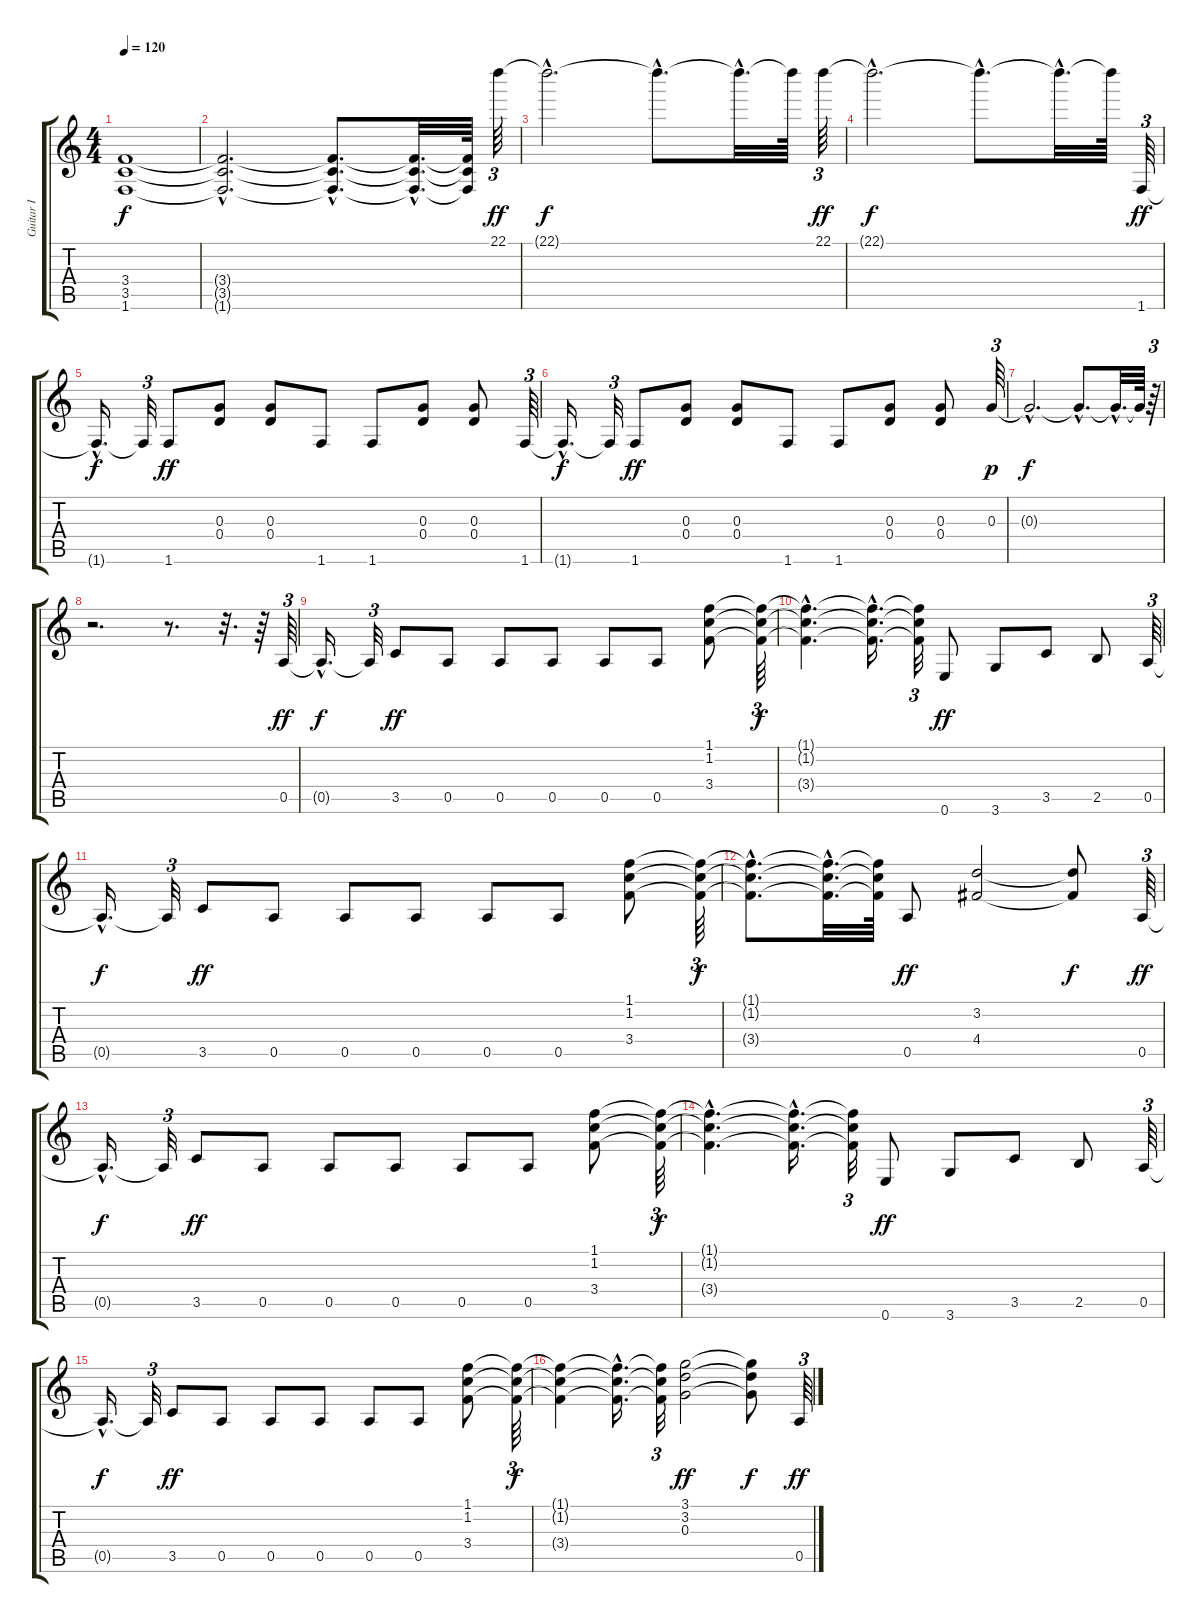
\track ("Guitar I" "Guitar I") {instrument distortionguitar}
\staff {score tabs}
\tuning (E4 B3 G3 D3 A2 E2) {hide}
\ts (4 4)
\tempo 120
\clef g2
\ks c
(3.4{t} 3.5{t} 1.6{t}).1{dy f} |
(3.4{hac t} 3.5{hac t} 1.6{hac t}).2{d} (3.4{hac t} 3.5{hac t} 1.6{hac t}).8{d} (3.4{hac t} 3.5{hac t} 1.6{hac t}).32{d} (3.4{t} 3.5{t} 1.6{t}).64 22.1.64{tu (3 2) dy ff} |
22.1{hac t}.2{d dy f} 22.1{hac t}.8{d} 22.1{hac t}.32{d} 22.1{t}.64 22.1.64{tu (3 2) dy ff} |
22.1{hac t}.2{d dy f} 22.1{hac t}.8{d} 22.1{hac t}.32{d} 22.1{t}.64 1.6.64{tu (3 2) dy ff} |
1.6{hac t}.16{d dy f} 1.6{t}.32{tu (3 2)} 1.6.8{dy ff} (0.3 0.4).8 (0.3 0.4).8 1.6.8 1.6.8 (0.3 0.4).8 (0.3 0.4).8 1.6.64{tu (3 2)} |
1.6{hac t}.16{d dy f} 1.6{t}.32{tu (3 2)} 1.6.8{dy ff} (0.3 0.4).8 (0.3 0.4).8 1.6.8 1.6.8 (0.3 0.4).8 (0.3 0.4).8 0.3.64{tu (3 2) dy p} |
0.3{hac t}.2{d dy f} 0.3{hac t}.8{d} 0.3{hac t}.32{d} 0.3{t}.64 r.64{tu (3 2)} |
r.2{d} r.8{d} r.32{d} r.64 0.5.64{tu (3 2) dy ff} |
0.5{hac t}.16{d dy f} 0.5{t}.32{tu (3 2)} 3.5.8{dy ff} 0.5.8 0.5.8 0.5.8 0.5.8 0.5.8 (1.1 1.2 3.4).8 (1.1{t} 1.2{t} 3.4{t}).64{tu (3 2) dy f} |
(1.1{hac t} 1.2{hac t} 3.4{hac t}).4{d} (1.1{hac t} 1.2{hac t} 3.4{hac t}).16{d} (1.1{t} 1.2{t} 3.4{t}).32{tu (3 2)} 0.6.8{dy ff} 3.6.8 3.5.8 2.5.8 0.5.64{tu (3 2)} |
0.5{hac t}.16{d dy f} 0.5{t}.32{tu (3 2)} 3.5.8{dy ff} 0.5.8 0.5.8 0.5.8 0.5.8 0.5.8 (1.1 1.2 3.4).8 (1.1{t} 1.2{t} 3.4{t}).64{tu (3 2) dy f} |
(1.1{hac t} 1.2{hac t} 3.4{hac t}).8{d} (1.1{hac t} 1.2{hac t} 3.4{hac t}).32{d} (1.1{t} 1.2{t} 3.4{t}).64 0.5.8{dy ff} (3.2 4.4).2 (3.2{t} 4.4{t}).8{dy f} 0.5.64{tu (3 2) dy ff} |
0.5{hac t}.16{d dy f} 0.5{t}.32{tu (3 2)} 3.5.8{dy ff} 0.5.8 0.5.8 0.5.8 0.5.8 0.5.8 (1.1 1.2 3.4).8 (1.1{t} 1.2{t} 3.4{t}).64{tu (3 2) dy f} |
(1.1{hac t} 1.2{hac t} 3.4{hac t}).4{d} (1.1{hac t} 1.2{hac t} 3.4{hac t}).16{d} (1.1{t} 1.2{t} 3.4{t}).32{tu (3 2)} 0.6.8{dy ff} 3.6.8 3.5.8 2.5.8 0.5.64{tu (3 2)} |
0.5{hac t}.16{d dy f} 0.5{t}.32{tu (3 2)} 3.5.8{dy ff} 0.5.8 0.5.8 0.5.8 0.5.8 0.5.8 (1.1 1.2 3.4).8 (1.1{t} 1.2{t} 3.4{t}).64{tu (3 2) dy f} |
(1.1{t} 1.2{t} 3.4{t}).4 (1.1{hac t} 1.2{hac t} 3.4{hac t}).16{d} (1.1{t} 1.2{t} 3.4{t}).32{tu (3 2)} (3.1 3.2 0.3).2{dy ff} (3.1{t} 3.2{t} 0.3{t}).8{dy f} 0.5.64{tu (3 2) dy ff}
